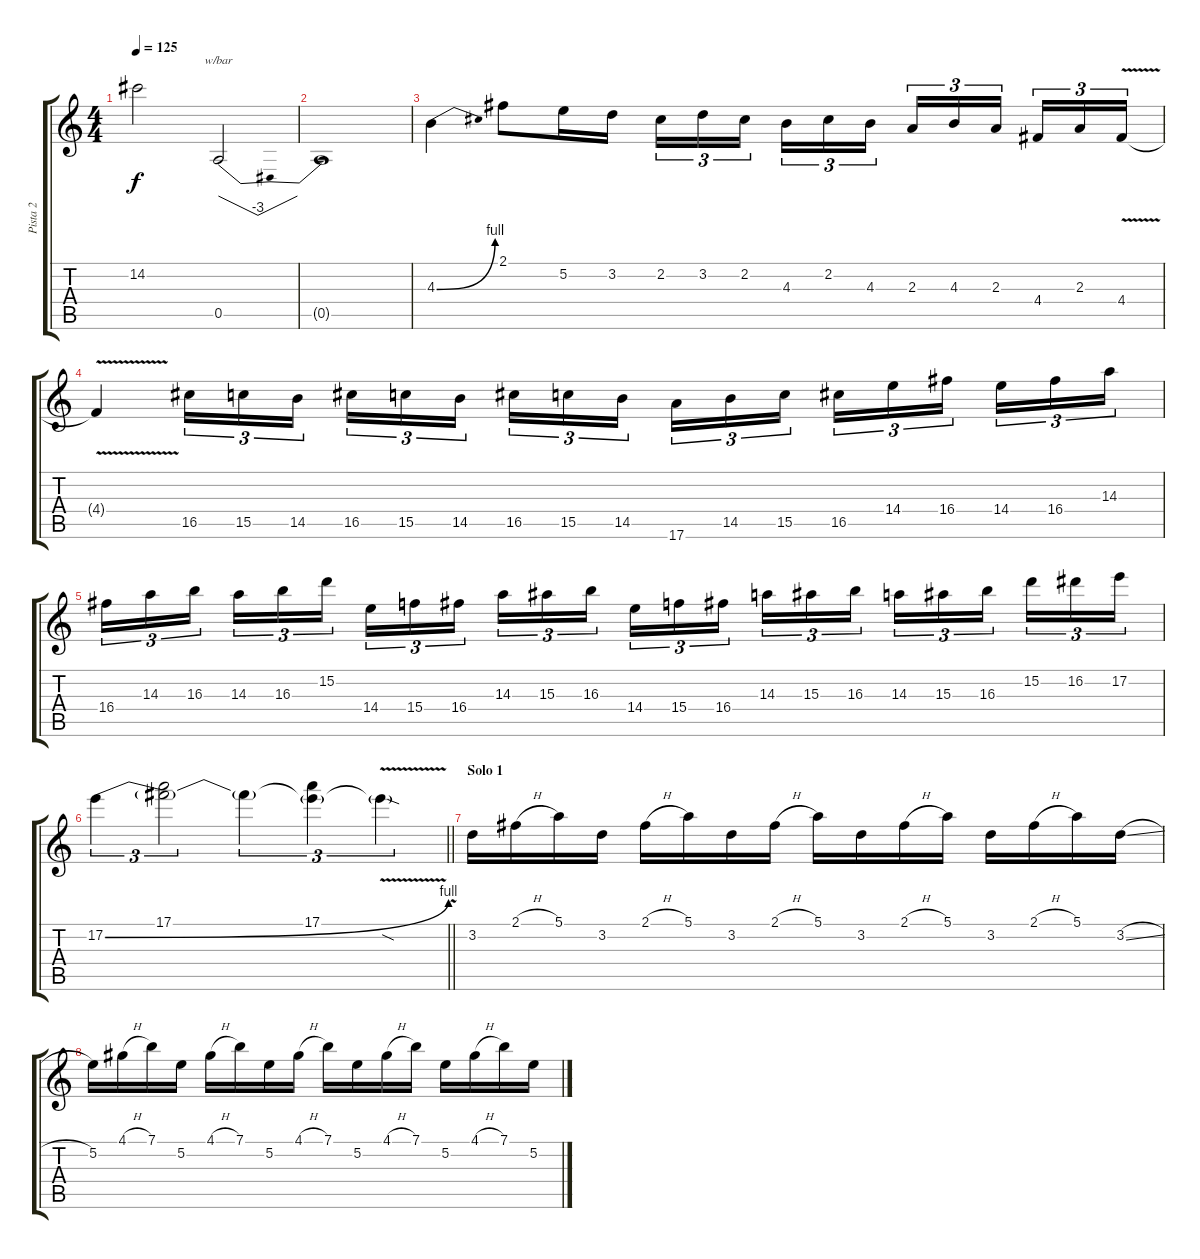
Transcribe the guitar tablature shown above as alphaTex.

\track ("Pista 2" "Pista 2") {instrument distortionguitar}
\staff {score tabs}
\tuning (E4 B3 G3 D3 A2 E2) {hide}
\ts (4 4)
\tempo 125
\clef g2
\ks c
14.2{t}.2{dy f} 0.5.2{tbe (dip default 0 0 30 -12 60 0)} |
0.5{t}.1 |
4.3{be (bend 0 0 60 4)}.4 2.1.8 5.2.16 3.2.16 2.2.16{tu (3 2)} 3.2.16{tu (3 2)} 2.2.16{tu (3 2) beam splitsecondary} 4.3.16{tu (3 2)} 2.2.16{tu (3 2)} 4.3.16{tu (3 2)} 2.3.16{tu (3 2)} 4.3.16{tu (3 2)} 2.3.16{tu (3 2) beam splitsecondary} 4.4.16{tu (3 2)} 2.3.16{tu (3 2)} 4.4{v}.16{tu (3 2)} |
4.4{t}.4 16.5.16{tu (3 2)} 15.5.16{tu (3 2)} 14.5.16{tu (3 2) beam splitsecondary} 16.5.16{tu (3 2)} 15.5.16{tu (3 2)} 14.5.16{tu (3 2)} 16.5.16{tu (3 2)} 15.5.16{tu (3 2)} 14.5.16{tu (3 2) beam splitsecondary} 17.6.16{tu (3 2)} 14.5.16{tu (3 2)} 15.5.16{tu (3 2)} 16.5.16{tu (3 2)} 14.4.16{tu (3 2)} 16.4.16{tu (3 2) beam splitsecondary} 14.4.16{tu (3 2)} 16.4.16{tu (3 2)} 14.3.16{tu (3 2)} |
16.4.16{tu (3 2)} 14.3.16{tu (3 2)} 16.3.16{tu (3 2) beam splitsecondary} 14.3.16{tu (3 2)} 16.3.16{tu (3 2)} 15.2.16{tu (3 2)} 14.4.16{tu (3 2)} 15.4.16{tu (3 2)} 16.4.16{tu (3 2) beam splitsecondary} 14.3.16{tu (3 2)} 15.3.16{tu (3 2)} 16.3.16{tu (3 2)} 14.4.16{tu (3 2)} 15.4.16{tu (3 2)} 16.4.16{tu (3 2) beam splitsecondary} 14.3.16{tu (3 2)} 15.3.16{tu (3 2)} 16.3.16{tu (3 2)} 14.3.16{tu (3 2)} 15.3.16{tu (3 2)} 16.3.16{tu (3 2) beam splitsecondary} 15.2.16{tu (3 2)} 16.2.16{tu (3 2)} 17.2.16{tu (3 2)} |
\barLineRight lightlight
17.2{be (bend 0 0 60 4)}.4{tu (3 2)} (17.1 17.2{t}).2{tu (3 2)} 17.2{t}.4{tu (3 2)} (17.1 17.2{t}).4{tu (3 2)} 17.2{v sod t}.4{tu (3 2)} |
\section ("" "Solo 1")
3.2.16 2.1{h}.16 5.1.16 3.2.16 2.1{h}.16 5.1.16 3.2.16 2.1{h}.16 5.1.16 3.2.16 2.1{h}.16 5.1.16 3.2.16 2.1{h}.16 5.1.16 3.2{sl}.16 |
5.2.16 4.1{h}.16 7.1.16 5.2.16 4.1{h}.16 7.1.16 5.2.16 4.1{h}.16 7.1.16 5.2.16 4.1{h}.16 7.1.16 5.2.16 4.1{h}.16 7.1.16 5.2{sl}.16
